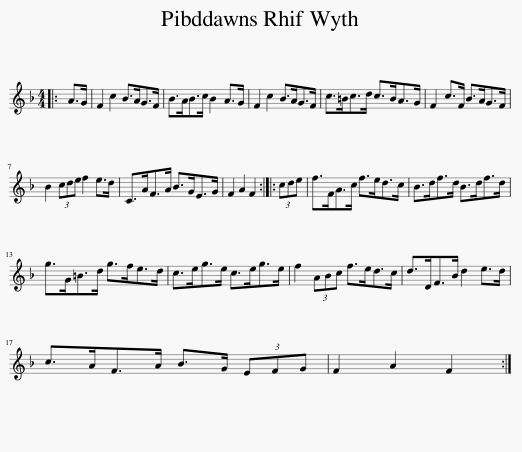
X:1
L:1/8
M:4/4
I:linebreak $
K:F
V:1 treble
V:1
|: A>G | F2 c2 B>AG>F | B>AB>c B2 A>G | F2 c2 B>AG>F | c>=Bc>d c>BA>G | %5
 F2 c>F B>AG>F |$ B2 (3cde f2 e>d | C>AF>A B>GE>G | F2 A2 F2 :: (3cde | %10
 f>FA>c f>ed>c | B>df>d B>df>d |$ g>G=B>d g>fe>d | c>eg>e c>eg>e | f2 (3ABc f>ed>c | %15
 d>DF>B d2 e>d |$ c>AF>A B>G (3EFG | F2 A2 F2 :| %18
